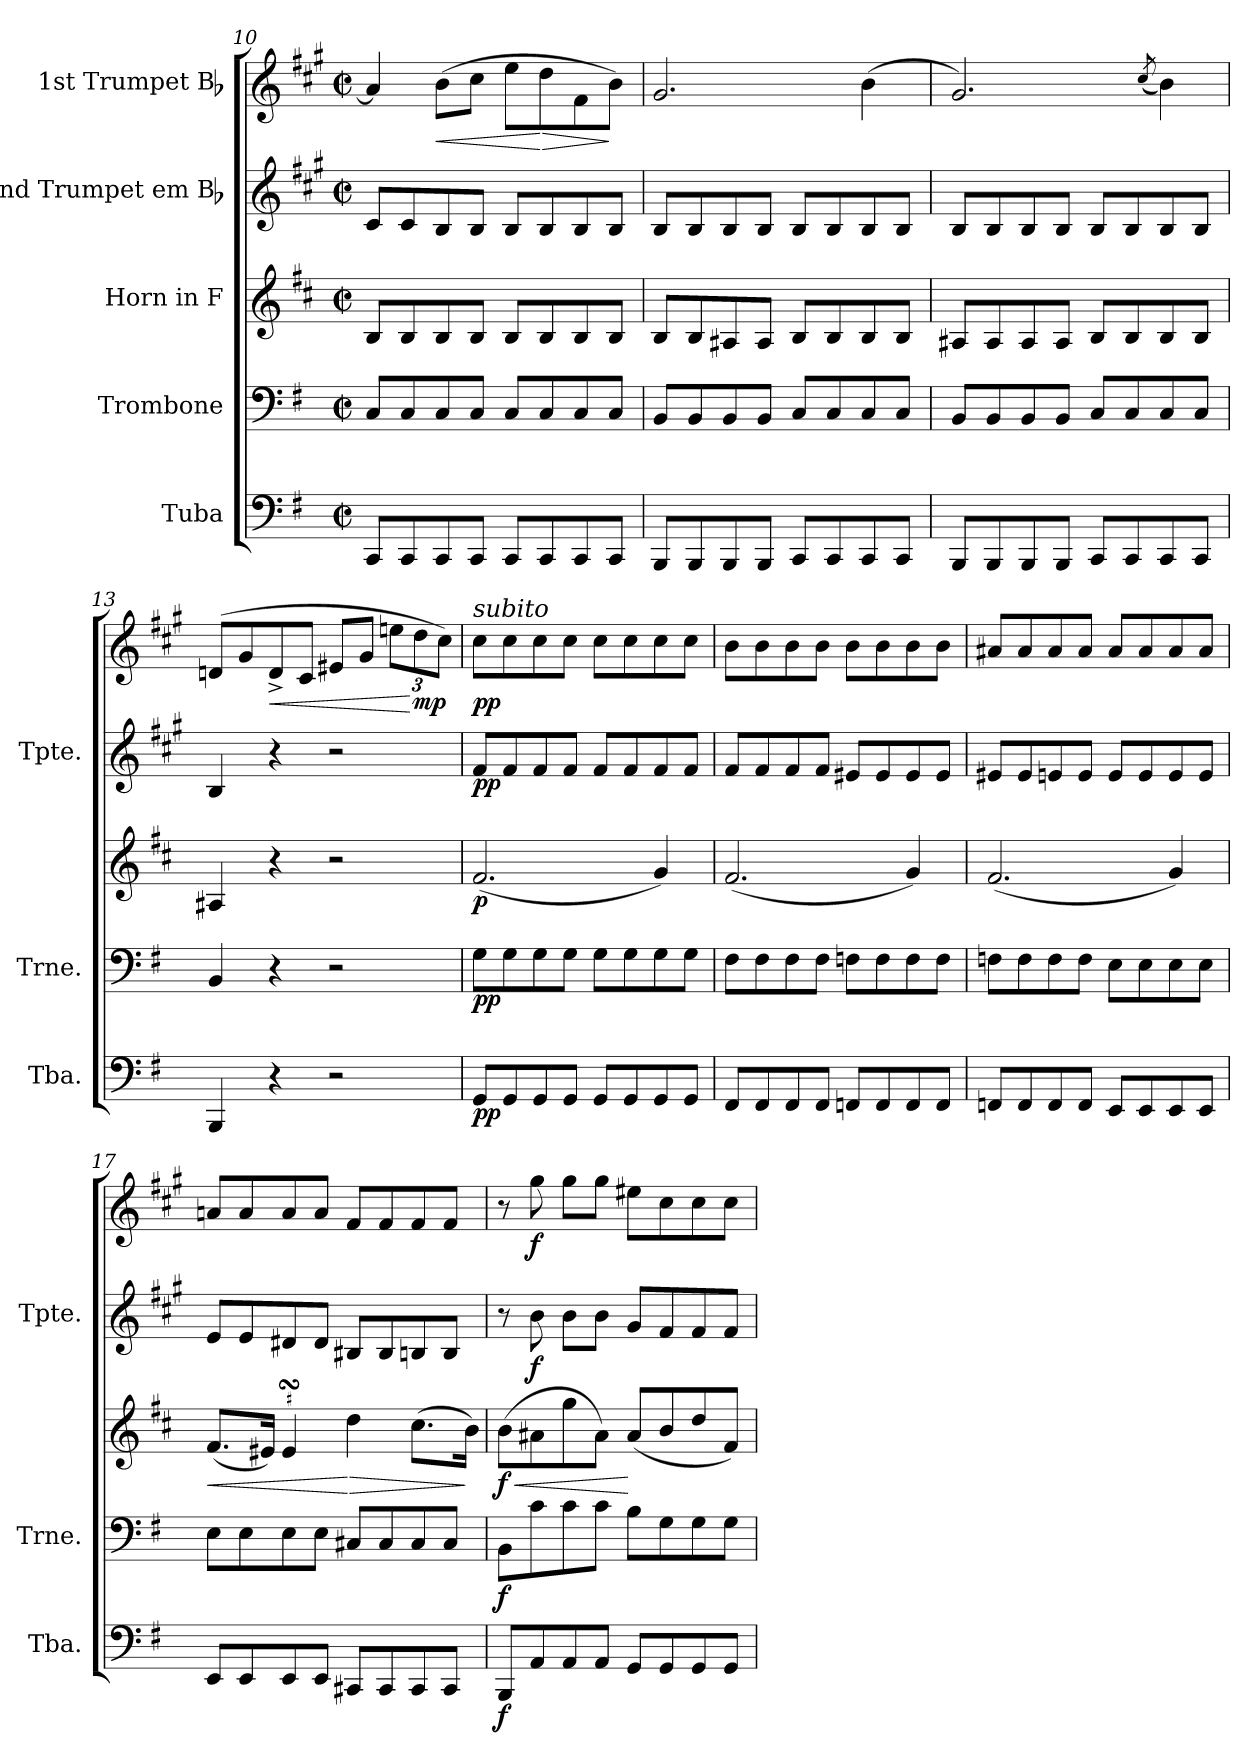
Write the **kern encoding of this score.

**kern	**dynam	**kern	**dynam	**kern	**dynam	**kern	**dynam	**kern	**dynam
*part5	*part5	*part4	*part4	*part3	*part3	*part2	*part2	*part1	*part1
*staff5	*staff5	*staff4	*staff4	*staff3	*staff3	*staff2	*staff2	*staff1	*staff1
*I"Tuba	*	*I"Trombone	*	*I"Horn in F	*	*I"2nd Trumpet em Bb	*	*I"1st Trumpet Bb	*
*I'Tba.	*	*I'Trne.	*	*	*	*I'Tpte.	*	*	*
*clefF4	*	*clefF4	*	*clefG2	*	*clefG2	*	*clefG2	*
*	*	*	*	*ITrd4c7	*	*ITrd1c2	*	*ITrd1c2	*
*k[f#]	*	*k[f#]	*	*k[f#]	*	*k[f#]	*	*k[f#]	*
*G:	*	*G:	*	*G:	*	*G:	*	*G:	*
*M2/2	*	*M2/2	*	*M2/2	*	*M2/2	*	*M2/2	*
*met(c|)	*	*met(c|)	*	*met(c|)	*	*met(c|)	*	*met(c|)	*
=10	=10	=10	=10	=10	=10	=10	=10	=10	=10
8CC/L	.	8C/L	.	8E/L	.	8B/L	.	4g#/]	.
8CC/	.	8C/	.	8E/	.	8B/	.	.	.
!	!	!	!	!	!	!	!	!	!LO:HP:b
8CC/	.	8C/	.	8E/	.	8A/	.	(>8a\L	<
8CC/J	.	8C/J	.	8E/J	.	8A/J	.	8b\J	.
8CC/L	.	8C/L	.	8E/L	.	8A/L	.	8dd\L	.
!	!	!	!	!	!	!	!	!	!LO:HP:n=1:b
8CC/	.	8C/	.	8E/	.	8A/	.	8cc\	[ >
8CC/	.	8C/	.	8E/	.	8A/	.	8e\	.
8CC/J	.	8C/J	.	8E/J	.	8A/J	.	8a\J)	]
=11	=11	=11	=11	=11	=11	=11	=11	=11	=11
8BBB/L	.	8BB/L	.	8E/L	.	8A/L	.	2.f#/	.
8BBB/	.	8BB/	.	8E/	.	8A/	.	.	.
8BBB/	.	8BB/	.	8D#X/	.	8A/	.	.	.
8BBB/J	.	8BB/J	.	8D#/J	.	8A/J	.	.	.
8CC/L	.	8C/L	.	8E/L	.	8A/L	.	.	.
8CC/	.	8C/	.	8E/	.	8A/	.	.	.
8CC/	.	8C/	.	8E/	.	8A/	.	(>4a\	.
8CC/J	.	8C/J	.	8E/J	.	8A/J	.	.	.
=12	=12	=12	=12	=12	=12	=12	=12	=12	=12
8BBB/L	.	8BB/L	.	8D#X/L	.	8A/L	.	2.f#/)	.
8BBB/	.	8BB/	.	8D#/	.	8A/	.	.	.
8BBB/	.	8BB/	.	8D#/	.	8A/	.	.	.
8BBB/J	.	8BB/J	.	8D#/J	.	8A/J	.	.	.
8CC/L	.	8C/L	.	8E/L	.	8A/L	.	.	.
8CC/	.	8C/	.	8E/	.	8A/	.	.	.
.	.	.	.	.	.	.	.	(<8qb/	.
8CC/	.	8C/	.	8E/	.	8A/	.	4a\)	.
8CC/J	.	8C/J	.	8E/J	.	8A/J	.	.	.
!!LO:LB:g=z
=13	=13	=13	=13	=13	=13	=13	=13	=13	=13
4BBB/	.	4BB/	.	4D#X/	.	4A/	.	(>8cn/L	.
.	.	.	.	.	.	.	.	8f#/	.
!	!	!	!	!	!	!	!	!	!LO:HP:b
4r	.	4r	.	4r	.	4r	.	8c^/	<
.	.	.	.	.	.	.	.	8B/J	.
2r	.	2r	.	2r	.	2r	.	8d#X/L	.
.	.	.	.	.	.	.	.	8f#/J	.
*	*	*	*	*	*	*	*	*Xbrackettup	*
.	.	.	.	.	.	.	.	12ddn\L	.
!	!	!	!	!	!	!	!	!	!LO:DY:n=1:b
.	.	.	.	.	.	.	.	12cc\	[ mp
.	.	.	.	.	.	.	.	12b\J)	.
=14	=14	=14	=14	=14	=14	=14	=14	=14	=14
!	!	!	!	!	!	!	!	!LO:TX:a:i:t=subito	!
!	!LO:DY:b	!	!LO:DY:b	!	!LO:DY:b	!	!LO:DY:b	!	!LO:DY:b
8GG/L	pp	8G\L	pp	(<2.B/	p	8e/L	pp	8b\L	pp
8GG/	.	8G\	.	.	.	8e/	.	8b\	.
8GG/	.	8G\	.	.	.	8e/	.	8b\	.
8GG/J	.	8G\J	.	.	.	8e/J	.	8b\J	.
8GG/L	.	8G\L	.	.	.	8e/L	.	8b\L	.
8GG/	.	8G\	.	.	.	8e/	.	8b\	.
8GG/	.	8G\	.	4c/)	.	8e/	.	8b\	.
8GG/J	.	8G\J	.	.	.	8e/J	.	8b\J	.
=15	=15	=15	=15	=15	=15	=15	=15	=15	=15
8FF#/L	.	8F#\L	.	(<2.B/	.	8e/L	.	8a\L	.
8FF#/	.	8F#\	.	.	.	8e/	.	8a\	.
8FF#/	.	8F#\	.	.	.	8e/	.	8a\	.
8FF#/J	.	8F#\J	.	.	.	8e/J	.	8a\J	.
8FFn/L	.	8Fn\L	.	.	.	8d#X/L	.	8a\L	.
8FF/	.	8F\	.	.	.	8d#/	.	8a\	.
8FF/	.	8F\	.	4c/)	.	8d#/	.	8a\	.
8FF/J	.	8F\J	.	.	.	8d#/J	.	8a\J	.
=16	=16	=16	=16	=16	=16	=16	=16	=16	=16
8FFn/L	.	8Fn\L	.	(<2.B/	.	8d#X/L	.	8g#X/L	.
8FF/	.	8F\	.	.	.	8d#/	.	8g#/	.
8FF/	.	8F\	.	.	.	8dn/	.	8g#/	.
8FF/J	.	8F\J	.	.	.	8d/J	.	8g#/J	.
8EE/L	.	8E\L	.	.	.	8d/L	.	8g#/L	.
8EE/	.	8E\	.	.	.	8d/	.	8g#/	.
8EE/	.	8E\	.	4c/)	.	8d/	.	8g#/	.
8EE/J	.	8E\J	.	.	.	8d/J	.	8g#/J	.
!!LO:PB:g=z
=17	=17	=17	=17	=17	=17	=17	=17	=17	=17
!	!	!	!	!	!LO:HP:b	!	!	!	!
8EE/L	.	8E\L	.	(<8.B/L	<	8d/L	.	8gn/L	.
8EE/	.	8E\	.	.	.	8d/	.	8g/	.
.	.	.	.	16A#X/Jk)	.	.	.	.	.
8EE/	.	8E\	.	4A#sSsS/	.	8c#X/	.	8g/	.
8EE/J	.	8E\J	.	.	.	8c#/J	.	8g/J	.
!	!	!	!	!	!LO:HP:n=1:b	!	!	!	!
8CC#X/L	.	8C#X/L	.	4g\	[ >	8A#X/L	.	8e/L	.
8CC#/	.	8C#/	.	.	.	8A#/	.	8e/	.
8CC#/	.	8C#/	.	(>8.f#\L	.	8An/	.	8e/	.
8CC#/J	.	8C#/J	.	.	.	8A/J	.	8e/J	.
.	.	.	.	16e\Jk)	]	.	.	.	.
=18	=18	=18	=18	=18	=18	=18	=18	=18	=18
!	!LO:DY:b	!	!LO:DY:b	!	!LO:HP:b	!	!	!	!
*	*	*	*	*	*	*	*	*^	*
!	!	!	!	!	!LO:DY:n=1:b	!	!	!	!	!
8BBB/L	f	8BB\L	f	(>8e\L	< f	8r	.	8r	8ryy	.
!	!	!	!	!	!	!	!LO:DY:b	!	!	!LO:DY:b
8AA/	.	8c\	.	8d#X\	.	8a\	f	8ff#\	2..ryy	f
8AA/	.	8c\	.	8cc\	.	8a\L	.	8ff#\L	.	.
8AA/J	.	8c\J	.	8d#\J)	.	8a\J	.	8ff#\J	.	.
8GG/L	.	8B\L	.	(<8d#/L	[	8f#/L	.	8dd#X\L	.	.
8GG/	.	8G\	.	8e/	.	8e/	.	8b\	.	.
8GG/	.	8G\	.	8g/	.	8e/	.	8b\	.	.
8GG/J	.	8G\J	.	8B/J)	.	8e/J	.	8b\J	.	.
*	*	*	*	*	*	*	*	*v	*v	*
=	=	=	=	=	=	=	=	=	=
*-	*-	*-	*-	*-	*-	*-	*-	*-	*-
